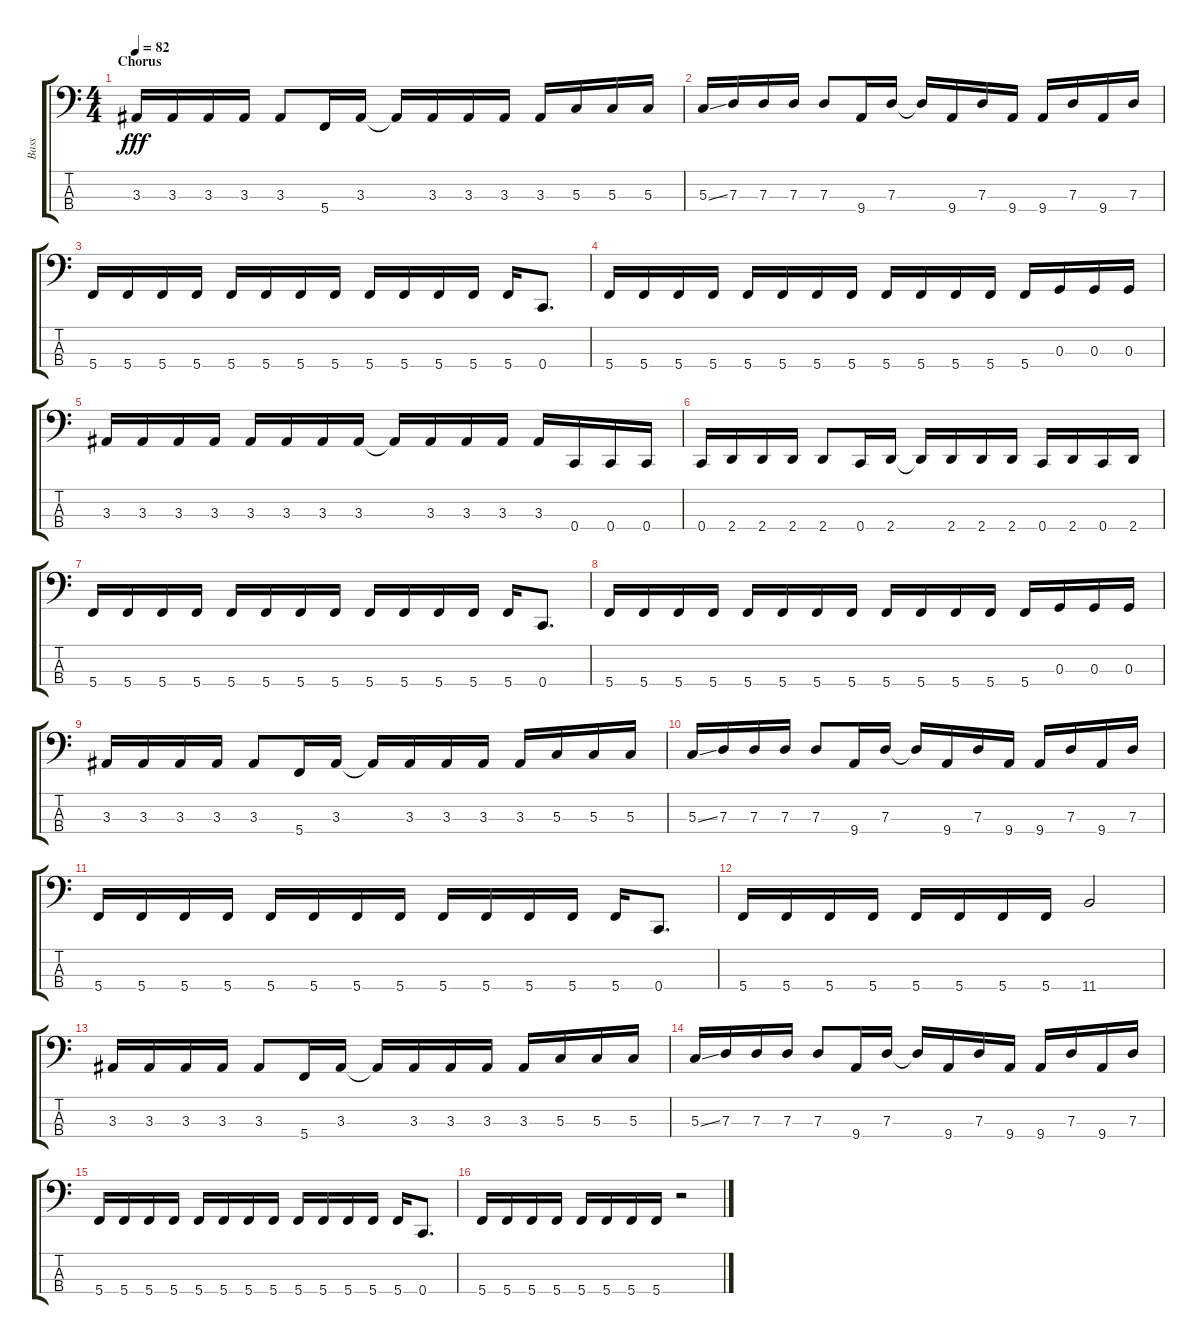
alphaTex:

\track ("Bass" "Bass") {instrument slapbass1}
\staff {score tabs}
\tuning (F2 C2 G1 C1) {hide}
\ts (4 4)
\section ("" "Chorus")
\tempo 82
\clef f4
\ks c
3.3.16{dy fff} 3.3.16 3.3.16 3.3.16 3.3.8 5.4.16 3.3.16 3.3{t}.16 3.3.16 3.3.16 3.3.16 3.3.16 5.3.16 5.3.16 5.3.16 |
5.3{ss}.16 7.3.16 7.3.16 7.3.16 7.3.8 9.4.16 7.3.16 7.3{t}.16 9.4.16 7.3.16 9.4.16 9.4.16 7.3.16 9.4.16 7.3.16 |
5.4.16 5.4.16 5.4.16 5.4.16 5.4.16 5.4.16 5.4.16 5.4.16 5.4.16 5.4.16 5.4.16 5.4.16 5.4.16 0.4.8{d} |
5.4.16 5.4.16 5.4.16 5.4.16 5.4.16 5.4.16 5.4.16 5.4.16 5.4.16 5.4.16 5.4.16 5.4.16 5.4.16 0.3.16 0.3.16 0.3.16 |
3.3.16 3.3.16 3.3.16 3.3.16 3.3.16 3.3.16 3.3.16 3.3.16 3.3{t}.16 3.3.16 3.3.16 3.3.16 3.3.16 0.4.16 0.4.16 0.4.16 |
0.4.16 2.4.16 2.4.16 2.4.16 2.4.8 0.4.16 2.4.16 2.4{t}.16 2.4.16 2.4.16 2.4.16 0.4.16 2.4.16 0.4.16 2.4.16 |
5.4.16 5.4.16 5.4.16 5.4.16 5.4.16 5.4.16 5.4.16 5.4.16 5.4.16 5.4.16 5.4.16 5.4.16 5.4.16 0.4.8{d} |
5.4.16 5.4.16 5.4.16 5.4.16 5.4.16 5.4.16 5.4.16 5.4.16 5.4.16 5.4.16 5.4.16 5.4.16 5.4.16 0.3.16 0.3.16 0.3.16 |
3.3.16 3.3.16 3.3.16 3.3.16 3.3.8 5.4.16 3.3.16 3.3{t}.16 3.3.16 3.3.16 3.3.16 3.3.16 5.3.16 5.3.16 5.3.16 |
5.3{ss}.16 7.3.16 7.3.16 7.3.16 7.3.8 9.4.16 7.3.16 7.3{t}.16 9.4.16 7.3.16 9.4.16 9.4.16 7.3.16 9.4.16 7.3.16 |
5.4.16 5.4.16 5.4.16 5.4.16 5.4.16 5.4.16 5.4.16 5.4.16 5.4.16 5.4.16 5.4.16 5.4.16 5.4.16 0.4.8{d} |
5.4.16 5.4.16 5.4.16 5.4.16 5.4.16 5.4.16 5.4.16 5.4.16 11.4.2 |
3.3.16 3.3.16 3.3.16 3.3.16 3.3.8 5.4.16 3.3.16 3.3{t}.16 3.3.16 3.3.16 3.3.16 3.3.16 5.3.16 5.3.16 5.3.16 |
5.3{ss}.16 7.3.16 7.3.16 7.3.16 7.3.8 9.4.16 7.3.16 7.3{t}.16 9.4.16 7.3.16 9.4.16 9.4.16 7.3.16 9.4.16 7.3.16 |
5.4.16 5.4.16 5.4.16 5.4.16 5.4.16 5.4.16 5.4.16 5.4.16 5.4.16 5.4.16 5.4.16 5.4.16 5.4.16 0.4.8{d} |
5.4.16 5.4.16 5.4.16 5.4.16 5.4.16 5.4.16 5.4.16 5.4.16 r.2
